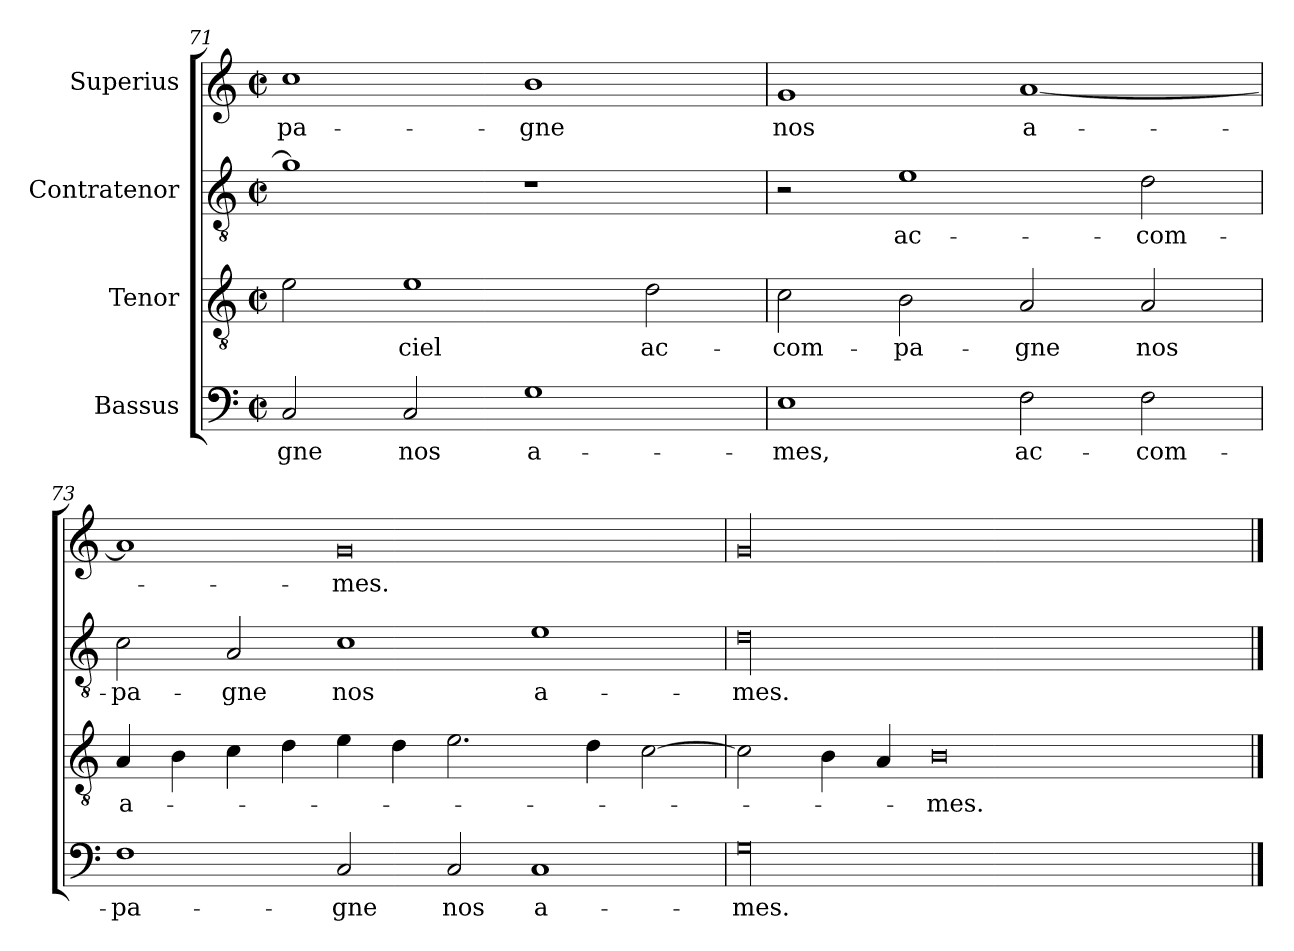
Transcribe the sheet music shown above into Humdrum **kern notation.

**kern	**text	**kern	**text	**kern	**text	**kern	**text
*part4	*part4	*part3	*part3	*part2	*part2	*part1	*part1
*staff4	*staff4	*staff3	*staff3	*staff2	*staff2	*staff1	*staff1
*I"Bassus	*	*I"Tenor	*	*I"Contratenor	*	*I"Superius	*
!!LO:LB:g=z
*clefF4	*	*clefGv2	*	*clefGv2	*	*clefG2	*
*k[]	*	*k[]	*	*k[]	*	*k[]	*
*C:	*	*C:	*	*C:	*	*C:	*
*M2/2	*	*M2/2	*	*M2/2	*	*M2/2	*
*met(c|)	*	*met(c|)	*	*met(c|)	*	*met(c|)	*
=71	=71	=71	=71	=71	=71	=71	=71
2C/	-gne	2e\	.	1g\]	.	1cc\	-pa-
2C/	nos	1e\	ciel	.	.	.	.
1G\	a-	.	.	1r	.	1b\	-gne
.	.	2d\	ac-	.	.	.	.
=72	=72	=72	=72	=72	=72	=72	=72
1E\	-mes,	2c\	-com-	2r	.	1g/	nos
.	.	2B\	-pa-	1e\	ac-	.	.
2F\	ac-	2A/	-gne	.	.	[1a/	a-
2F\	-com-	2A/	nos	2d\	-com-	.	.
=73	=73	=73	=73	=73	=73	=73	=73
1F\	-pa-	4A/	a-	2c\	-pa-	1a/]	.
.	.	4B\	.	.	.	.	.
.	.	4c\	.	2A/	-gne	.	.
.	.	4d\	.	.	.	.	.
2C/	-gne	4e\	.	1c\	nos	0g/	-mes.
.	.	4d\	.	.	.	.	.
2C/	nos	2.e\	.	.	.	.	.
1C/	a-	.	.	1e\	a-	.	.
.	.	4d\	.	.	.	.	.
.	.	[2c\	.	.	.	.	.
=74	=74	=74	=74	=74	=74	=74	=74
00G\	-mes.	2c\]	.	00d\	-mes.	00g/	.
.	.	4B\	.	.	.	.	.
.	.	4A/	.	.	.	.	.
.	.	0B\	-mes.	.	.	.	.
.	.	1ryy	.	.	.	.	.
==	==	==	==	==	==	==	==
*-	*-	*-	*-	*-	*-	*-	*-
